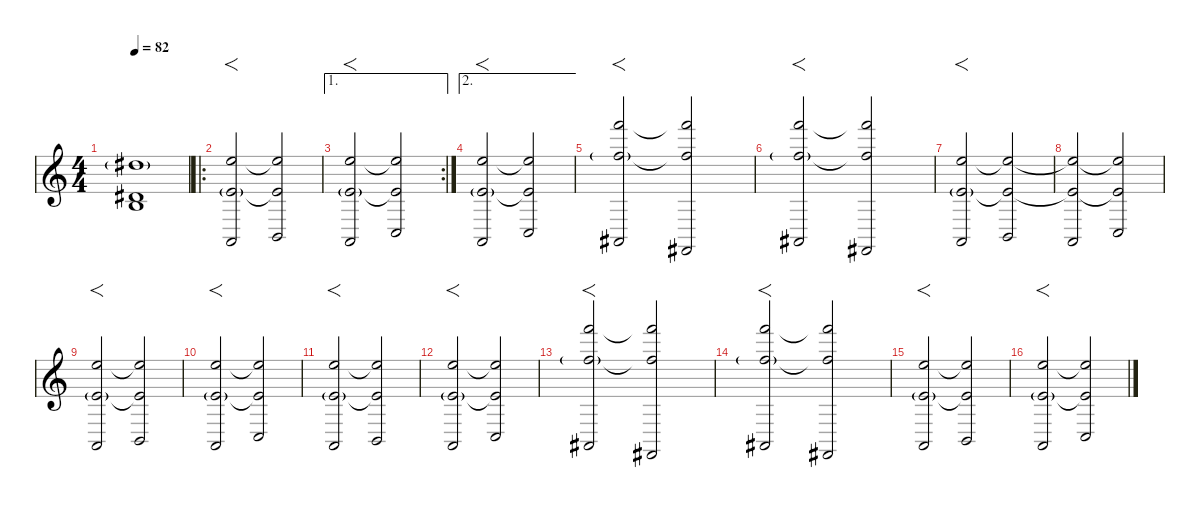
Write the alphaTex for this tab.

\defaultSystemsLayout 4
\hideDynamics
\bracketExtendMode nobrackets
\singleTrackTrackNamePolicy hidden
\multiTrackTrackNamePolicy hidden
\firstSystemTrackNameMode fullname
\firstSystemTrackNameOrientation horizontal
\otherSystemsTrackNameOrientation horizontal
\track ("Strings" "vln.") {instrument tremolostrings}
\staff {score}
\tuning (E4 B3 G3 D3 A2 E2)
\ts (4 4)
\tempo 82
\clef g2
\ks c
(11.1{g acc #} 4.2{acc #} 4.3).1{dy f beam Up} |
\ro
(12.1 9.3{g} 5.6).2{f dy mf beam Up} (12.1{t} 9.3{t} 2.5).2{dy f beam Up} |
\ae 1
\rc 2
(12.1 9.3{g} 5.6).2{f dy mf beam Up} (12.1{t} 9.3{t} 3.5).2{dy f beam Up} |
\ae 2
(12.1 9.3{g} 5.6).2{f dy mf beam Up} (12.1{t} 9.3{t} 3.5).2{dy f beam Up} |
(25.1 22.3{g} 6.6{acc #}).2{f dy mf beam Up} (25.1{t} 22.3{t} 2.6{acc #}).2{dy f beam Up} |
(25.1 22.3{g} 6.6{acc #}).2{f dy mf beam Up} (25.1{t} 22.3{t} 2.6{acc #}).2{dy f beam Up} |
(12.1 9.3{g} 5.6).2{f dy mf beam Up} (12.1{t} 9.3{t} 2.5).2{dy f beam Up} |
(12.1{t} 9.3{t} 5.6).2{beam Up} (12.1{t} 9.3{t} 3.5).2{beam Up} |
(12.1 9.3{g} 5.6).2{f dy mf beam Up} (12.1{t} 9.3{t} 2.5).2{dy f beam Up} |
(12.1 9.3{g} 5.6).2{f dy mf beam Up} (12.1{t} 9.3{t} 3.5).2{dy f beam Up} |
(12.1 9.3{g} 5.6).2{f dy mf beam Up} (12.1{t} 9.3{t} 2.5).2{dy f beam Up} |
(12.1 9.3{g} 5.6).2{f dy mf beam Up} (12.1{t} 9.3{t} 3.5).2{dy f beam Up} |
(25.1 22.3{g} 6.6{acc #}).2{f dy mf beam Up} (25.1{t} 22.3{t} 2.6{acc #}).2{dy f beam Up} |
(25.1 22.3{g} 6.6{acc #}).2{f dy mf beam Up} (25.1{t} 22.3{t} 2.6{acc #}).2{dy f beam Up} |
(12.1 9.3{g} 5.6).2{f dy mf beam Up} (12.1{t} 9.3{t} 2.5).2{dy f beam Up} |
(12.1 9.3{g} 5.6).2{f dy mf beam Up} (12.1{t} 9.3{t} 3.5).2{dy f beam Up}
